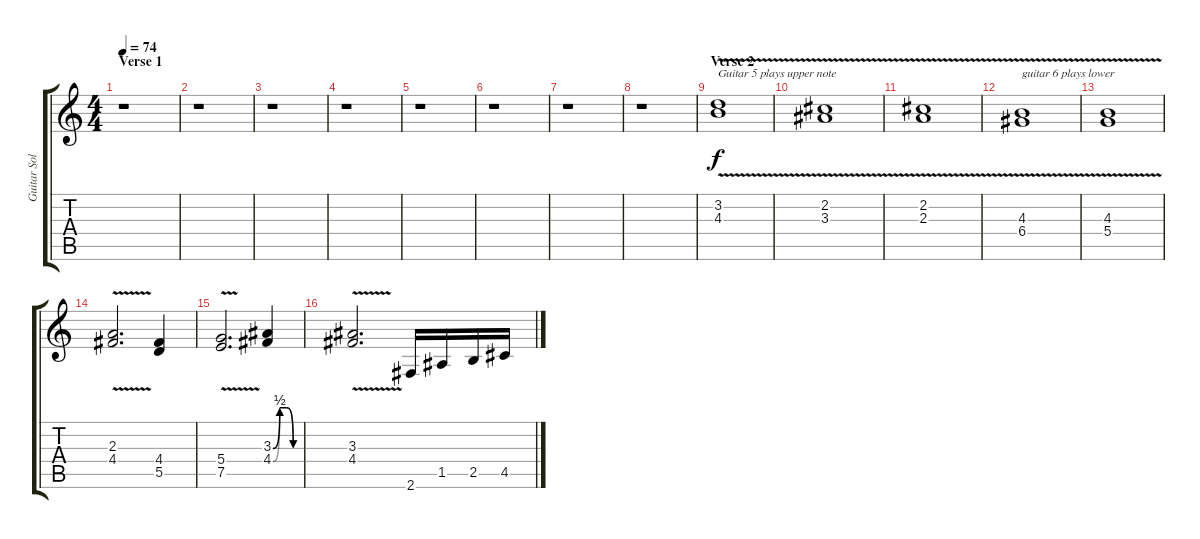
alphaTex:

\track ("Guitar Solo 2 (Walsh-8)" "Guitar Sol") {instrument distortionguitar}
\staff {score tabs}
\tuning (E4 B3 G3 D3 A2 E2) {hide}
\ts (4 4)
\section ("" "Verse 1")
\tempo 74
\clef g2
\ks c
r.1{dy f} |
r.1 |
r.1 |
r.1 |
r.1 |
r.1 |
r.1 |
r.1 |
\section ("" "Verse 2")
(3.2{v} 4.3{v}).1{txt "Guitar 5 plays upper note"} |
(2.2{v} 3.3{v}).1 |
(2.2{v} 2.3{v}).1 |
(4.3{v} 6.4{v}).1{txt "guitar 6 plays lower"} |
(4.3{v} 5.4{v}).1 |
(2.3{v} 4.4{v}).2{d} (4.4 5.5).4 |
(5.4{v} 7.5{v}).2{d} (3.3{be (custom 0 0 15 2 30 2 45 0 60 0)} 4.4{be (custom 0 0 15 2 30 2 45 0 60 0)}).4 |
(3.3{v} 4.4{v}).2{d} 2.6.16 1.5.16 2.5.16 4.5.16
